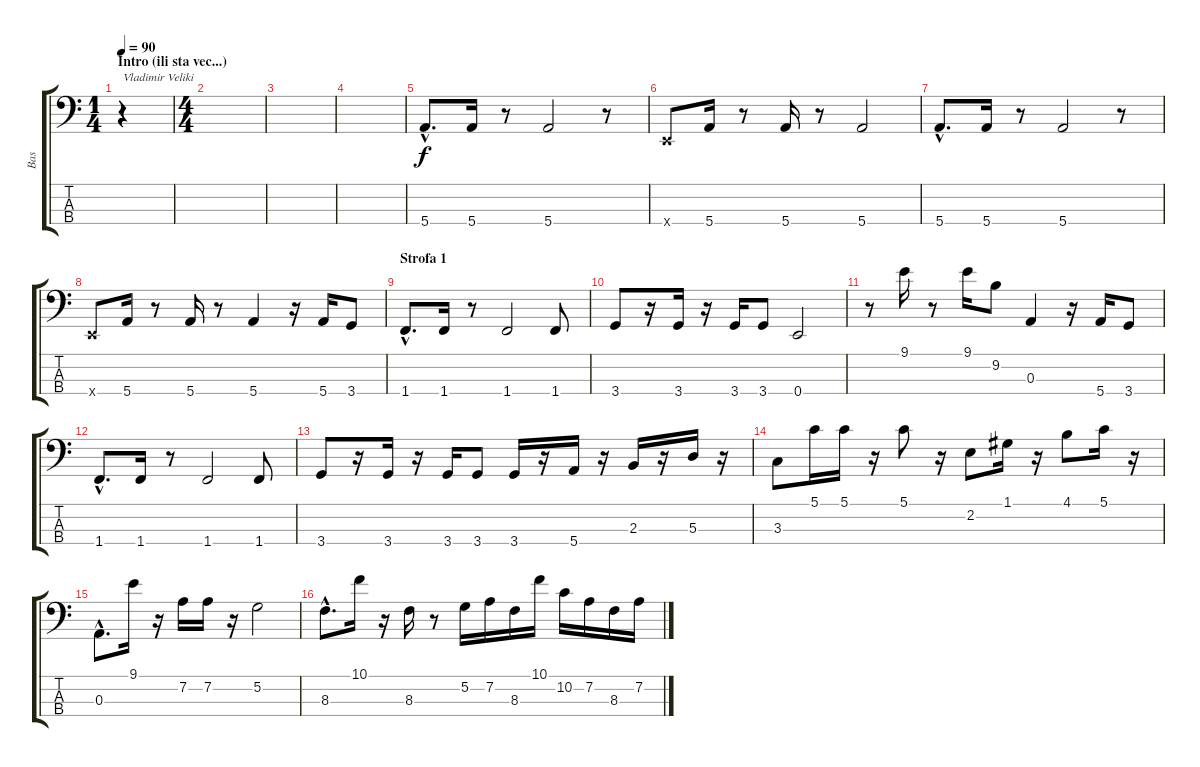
\track ("Bas" "Bas") {instrument electricbassfinger}
\staff {score tabs}
\tuning (G2 D2 A1 E1) {hide}
\ts (1 4)
\section ("" "Intro (ili sta vec...)")
\tempo 90
\clef f4
\ks c
r.4{txt "Vladimir Veliki" dy f instrument electricbassfinger} |
\ts (4 4)
|
|
|
5.4{hac}.8{d} 5.4.16 r.8 5.4.2 r.8 |
0.4{x}.8 5.4.16 r.8 5.4.16 r.8 5.4.2 |
5.4{hac}.8{d} 5.4.16 r.8 5.4.2 r.8 |
0.4{x}.8 5.4.16 r.8 5.4.16 r.8 5.4.4 r.16 5.4.16 3.4.8 |
\section ("" "Strofa 1")
1.4{hac}.8{d} 1.4.16 r.8 1.4.2 1.4.8 |
3.4.8 r.16 3.4.16 r.16 3.4.16 3.4.8 0.4.2 |
r.8 9.1.16 r.8 9.1.16 9.2.8 0.3.4 r.16 5.4.16 3.4.8 |
1.4{hac}.8{d} 1.4.16 r.8 1.4.2 1.4.8 |
3.4.8 r.16 3.4.16 r.16 3.4.16 3.4.8 3.4.16 r.16 5.4.16 r.16 2.3.16 r.16 5.3.16 r.16 |
3.3.8 5.1.16 5.1.16 r.16 5.1.8 r.16 2.2.8 1.1.16 r.16 4.1.8 5.1.16 r.16 |
0.3{hac}.8{d} 9.1.16 r.16 7.2.16 7.2.16 r.16 5.2.2 |
8.3{hac}.8{d} 10.1.16 r.16 8.3.16 r.8 5.2.16 7.2.16 8.3.16 10.1.16 10.2.16 7.2.16 8.3.16 7.2.16
